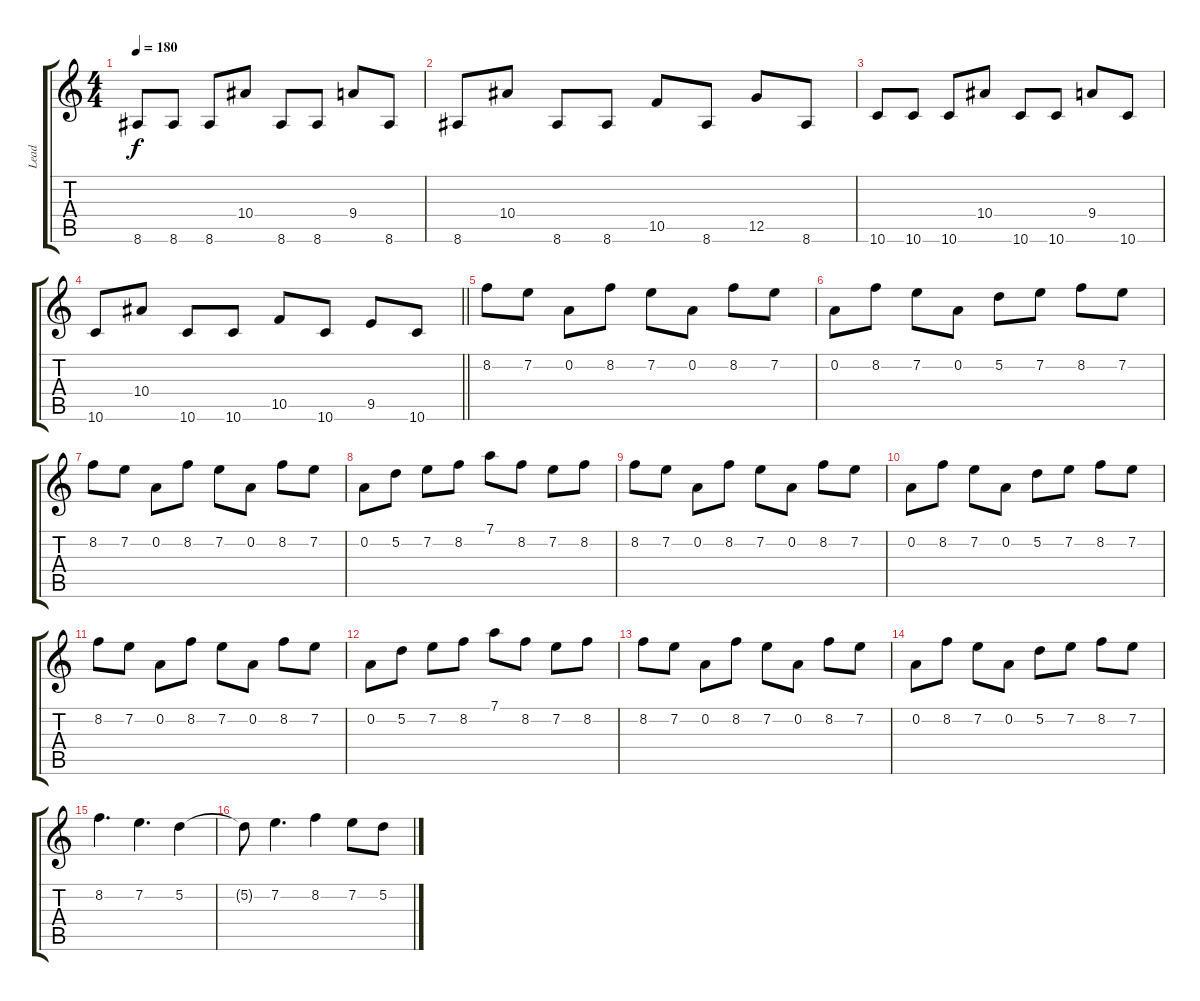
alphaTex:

\track ("Lead" "Lead") {instrument distortionguitar}
\staff {score tabs}
\tuning (D4 A3 F3 C3 G2 D2) {hide}
\ts (4 4)
\tempo 180
\clef g2
\ks c
8.6.8{dy f} 8.6.8 8.6.8 10.4.8 8.6.8 8.6.8 9.4.8 8.6.8 |
8.6.8 10.4.8 8.6.8 8.6.8 10.5.8 8.6.8 12.5.8 8.6.8 |
10.6.8 10.6.8 10.6.8 10.4.8 10.6.8 10.6.8 9.4.8 10.6.8 |
\barLineRight lightlight
10.6.8 10.4.8 10.6.8 10.6.8 10.5.8 10.6.8 9.5.8 10.6.8 |
\section ("" "")
8.2.8{volume 12} 7.2.8 0.2.8 8.2.8 7.2.8 0.2.8 8.2.8 7.2.8 |
0.2.8 8.2.8 7.2.8 0.2.8 5.2.8 7.2.8 8.2.8 7.2.8 |
8.2.8 7.2.8 0.2.8 8.2.8 7.2.8 0.2.8 8.2.8 7.2.8 |
0.2.8 5.2.8 7.2.8 8.2.8 7.1.8 8.2.8 7.2.8 8.2.8 |
8.2.8 7.2.8 0.2.8 8.2.8 7.2.8 0.2.8 8.2.8 7.2.8 |
0.2.8 8.2.8 7.2.8 0.2.8 5.2.8 7.2.8 8.2.8 7.2.8 |
8.2.8 7.2.8 0.2.8 8.2.8 7.2.8 0.2.8 8.2.8 7.2.8 |
0.2.8 5.2.8 7.2.8 8.2.8 7.1.8 8.2.8 7.2.8 8.2.8 |
8.2.8 7.2.8 0.2.8 8.2.8 7.2.8 0.2.8 8.2.8 7.2.8 |
0.2.8 8.2.8 7.2.8 0.2.8 5.2.8 7.2.8 8.2.8 7.2.8 |
8.2.4{d} 7.2.4{d} 5.2.4 |
5.2{t}.8 7.2.4{d} 8.2.4 7.2.8 5.2.8
